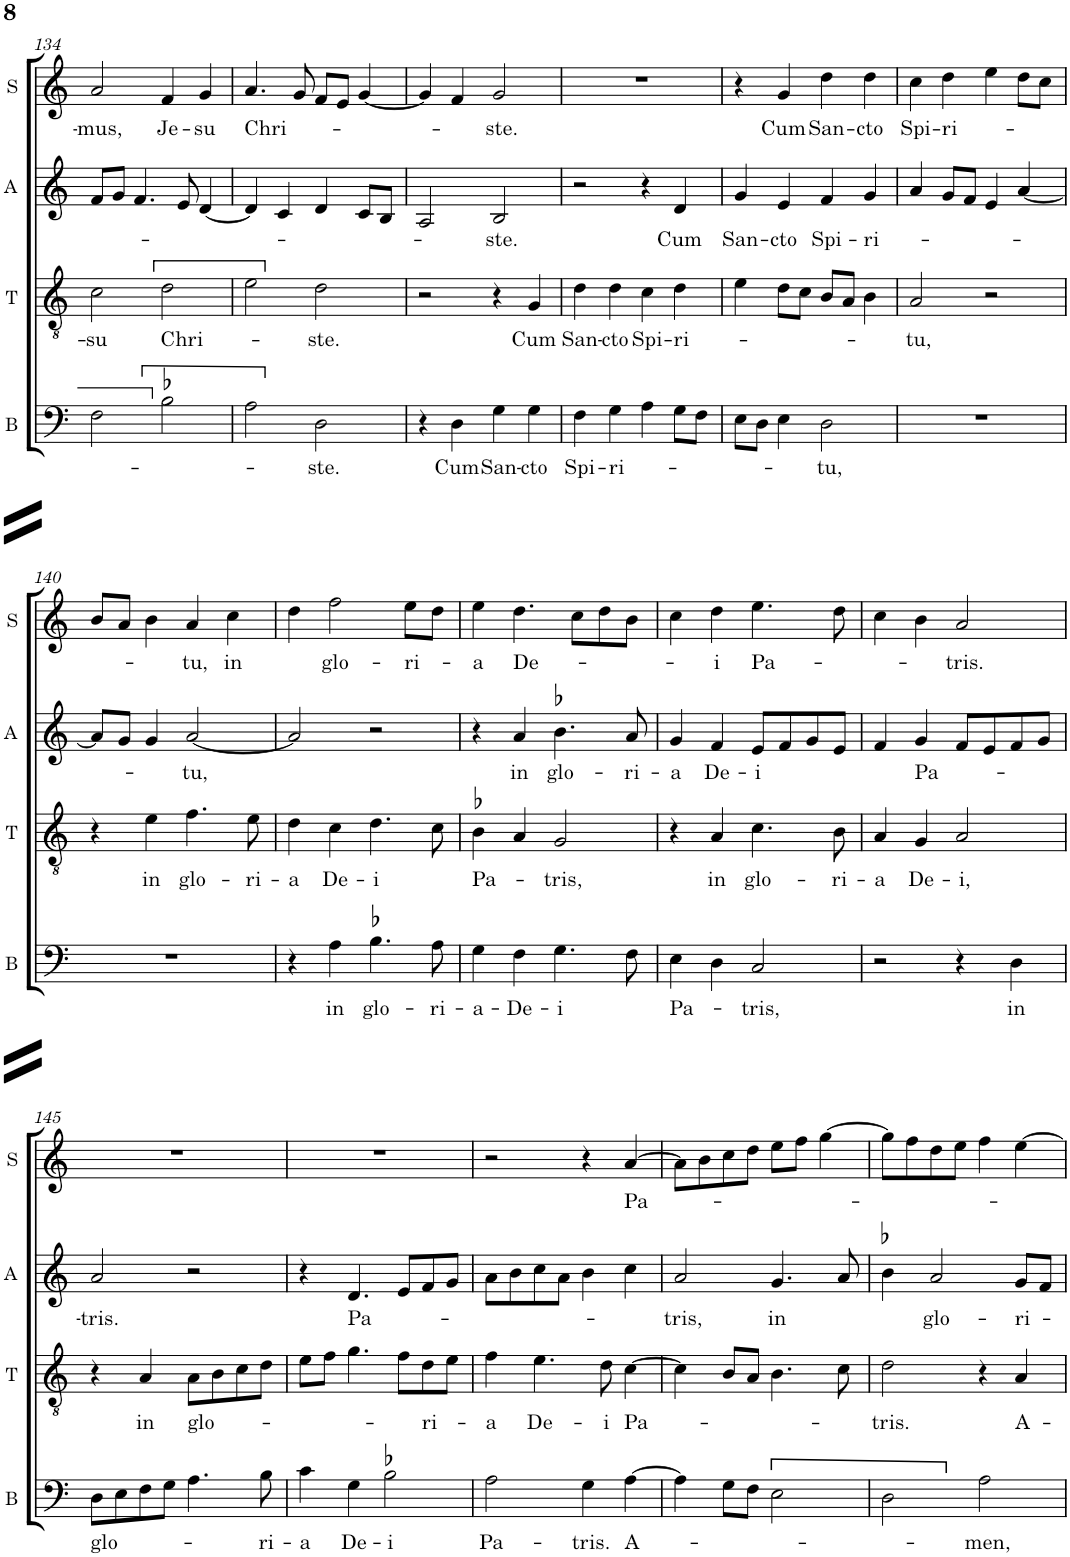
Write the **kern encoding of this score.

**kern	**text	**kern	**text	**kern	**text	**kern	**text
*part4	*part4	*part3	*part3	*part2	*part2	*part1	*part1
*staff4	*staff4	*staff3	*staff3	*staff2	*staff2	*staff1	*staff1
*I"B	*	*I"T	*	*I"A	*	*I"S	*
*I'B	*	*I'T	*	*I'A	*	*I'S	*
!!LO:PB:g=z
*clefF4	*	*clefGv2	*	*clefG2	*	*clefG2	*
*k[]	*	*k[]	*	*k[]	*	*k[]	*
*M2/2	*	*M2/2	*	*M2/2	*	*M2/2	*
*met(c|)	*	*met(c|)	*	*met(c|)	*	*met(c|)	*
=134	=134	=134	=134	=134	=134	=134	=134
!	!	!	!LO:LY:b	!	!	!	!LO:LY:b
2F\	.	2c\	-su	8f/L	.	2a/	-mus,
.	.	.	.	8g/J	.	.	.
.	.	.	.	4.f/	.	.	.
!	!	!	!LO:LY:b	!	!	!	!LO:LY:b
2B-X\	.	2d\	Chri-	.	.	4f/	Je-
.	.	.	.	8e/	.	.	.
!	!	!	!	!	!	!	!LO:LY:b
.	.	.	.	[4d/	.	4g/	-su
=135	=135	=135	=135	=135	=135	=135	=135
!	!	!	!	!	!	!	!LO:LY:b
2A\	.	2e\	.	4d/]	.	4.a/	Chri-
.	.	.	.	4c/	.	.	.
.	.	.	.	.	.	8g/	.
!	!LO:LY:b	!	!LO:LY:b	!	!	!	!
2D\	-ste.	2d\	-ste.	4d/	.	8f/L	.
.	.	.	.	.	.	8e/J	.
.	.	.	.	8c/L	.	[4g/	.
.	.	.	.	8B/J	.	.	.
=136	=136	=136	=136	=136	=136	=136	=136
4r	.	2r	.	2A/	.	4g/]	.
!	!LO:LY:b	!	!	!	!	!	!
4D\	Cum	.	.	.	.	4f/	.
!	!LO:LY:b	!	!	!	!LO:LY:b	!	!LO:LY:b
4G\	San-	4r	.	2B/	-ste.	2g/	-ste.
!	!LO:LY:b	!	!LO:LY:b	!	!	!	!
4G\	-cto	4G/	Cum	.	.	.	.
=137	=137	=137	=137	=137	=137	=137	=137
!	!LO:LY:b	!	!LO:LY:b	!	!	!	!
4F\	Spi-	4d\	San-	2r	.	1r	.
!	!LO:LY:b	!	!LO:LY:b	!	!	!	!
4G\	-ri-	4d\	-cto	.	.	.	.
!	!	!	!LO:LY:b	!	!	!	!
4A\	.	4c\	Spi-	4r	.	.	.
!	!	!	!LO:LY:b	!	!LO:LY:b	!	!
8G\L	.	4d\	-ri-	4d/	Cum	.	.
8F\J	.	.	.	.	.	.	.
=138	=138	=138	=138	=138	=138	=138	=138
!	!	!	!	!	!LO:LY:b	!	!
8E\L	.	4e\	.	4g/	San-	4r	.
8D\J	.	.	.	.	.	.	.
!	!	!	!	!	!LO:LY:b	!	!LO:LY:b
4E\	.	8d\L	.	4e/	-cto	4g/	Cum
.	.	8c\J	.	.	.	.	.
!	!LO:LY:b	!	!	!	!LO:LY:b	!	!LO:LY:b
2D\	-tu,	8B/L	.	4f/	Spi-	4dd\	San-
.	.	8A/J	.	.	.	.	.
!	!	!	!	!	!LO:LY:b	!	!LO:LY:b
.	.	4B\	.	4g/	-ri-	4dd\	-cto
=139	=139	=139	=139	=139	=139	=139	=139
!	!	!	!LO:LY:b	!	!	!	!LO:LY:b
1r	.	2A/	-tu,	4a/	.	4cc\	Spi-
!	!	!	!	!	!	!	!LO:LY:b
.	.	.	.	8g/L	.	4dd\	-ri-
.	.	.	.	8f/J	.	.	.
.	.	2r	.	4e/	.	4ee\	.
.	.	.	.	[4a/	.	8dd\L	.
.	.	.	.	.	.	8cc\J	.
!!LO:LB:g=z
=140	=140	=140	=140	=140	=140	=140	=140
1r	.	4r	.	8a/L]	.	8b/L	.
.	.	.	.	8g/J	.	8a/J	.
!	!	!	!LO:LY:b	!	!	!	!
.	.	4e\	in	4g/	.	4b\	.
!	!	!	!LO:LY:b	!	!LO:LY:b	!	!LO:LY:b
.	.	4.f\	glo-	[2a/	-tu,	4a/	-tu,
!	!	!	!	!	!	!	!LO:LY:b
.	.	.	.	.	.	4cc\	in
!	!	!	!LO:LY:b	!	!	!	!
.	.	8e\	-ri-	.	.	.	.
=141	=141	=141	=141	=141	=141	=141	=141
!	!	!	!LO:LY:b	!	!	!	!
4r	.	4d\	-a	2a/]	.	4dd\	.
!	!LO:LY:b	!	!LO:LY:b	!	!	!	!LO:LY:b
4A\	in	4c\	De-	.	.	2ff\	glo-
!	!LO:LY:b	!	!LO:LY:b	!	!	!	!
4.B-X\	glo-	4.d\	-i	2r	.	.	.
!	!	!	!	!	!	!	!LO:LY:b
.	.	.	.	.	.	8ee\L	-ri-
!	!LO:LY:b	!	!	!	!	!	!
8A\	-ri-	8c\	.	.	.	8dd\J	.
=142	=142	=142	=142	=142	=142	=142	=142
!	!LO:LY:b	!	!LO:LY:b	!	!	!	!LO:LY:b
4G\	-a-	4B-X\	Pa-	4r	.	4ee\	-a
!	!LO:LY:b	!	!	!	!LO:LY:b	!	!LO:LY:b
4F\	-De-	4A/	.	4a/	in	4.dd\	De-
!	!LO:LY:b	!	!LO:LY:b	!	!LO:LY:b	!	!
4.G\	-i	2G/	-tris,	4.b-X\	glo-	.	.
.	.	.	.	.	.	8cc\L	.
.	.	.	.	.	.	8dd\	.
!	!	!	!	!	!LO:LY:b	!	!
8F\	.	.	.	8a/	-ri-	8b\J	.
=143	=143	=143	=143	=143	=143	=143	=143
!	!LO:LY:b	!	!	!	!LO:LY:b	!	!
4E\	Pa-	4r	.	4g/	-a	4cc\	.
!	!	!	!LO:LY:b	!	!LO:LY:b	!	!LO:LY:b
4D\	.	4A/	in	4f/	De-	4dd\	-i
!	!LO:LY:b	!	!LO:LY:b	!	!LO:LY:b	!	!LO:LY:b
2C/	-tris,	4.c\	glo-	8e/L	-i	4.ee\	Pa-
.	.	.	.	8f/	.	.	.
.	.	.	.	8g/	.	.	.
!	!	!	!LO:LY:b	!	!	!	!
.	.	8B\	-ri-	8e/J	.	8dd\	.
=144	=144	=144	=144	=144	=144	=144	=144
!	!	!	!LO:LY:b	!	!	!	!
2r	.	4A/	-a	4f/	.	4cc\	.
!	!	!	!LO:LY:b	!	!LO:LY:b	!	!
.	.	4G/	De-	4g/	Pa-	4b\	.
!	!	!	!LO:LY:b	!	!	!	!LO:LY:b
4r	.	2A/	-i,	8f/L	.	2a/	-tris.
.	.	.	.	8e/	.	.	.
!	!LO:LY:b	!	!	!	!	!	!
4D\	in	.	.	8f/	.	.	.
.	.	.	.	8g/J	.	.	.
!!LO:LB:g=z
=145	=145	=145	=145	=145	=145	=145	=145
!	!LO:LY:b	!	!	!	!LO:LY:b	!	!
8D\L	glo-	4r	.	2a/	-tris.	1r	.
8E\	.	.	.	.	.	.	.
!	!	!	!LO:LY:b	!	!	!	!
8F\	.	4A/	in	.	.	.	.
8G\J	.	.	.	.	.	.	.
!	!	!	!LO:LY:b	!	!	!	!
4.A\	.	8A\L	glo-	2r	.	.	.
.	.	8B\	.	.	.	.	.
.	.	8c\	.	.	.	.	.
!	!LO:LY:b	!	!	!	!	!	!
8B\	-ri-	8d\J	.	.	.	.	.
=146	=146	=146	=146	=146	=146	=146	=146
!	!LO:LY:b	!	!	!	!	!	!
4c\	-a	8e\L	.	4r	.	1r	.
.	.	8f\J	.	.	.	.	.
!	!LO:LY:b	!	!	!	!LO:LY:b	!	!
4G\	De-	4.g\	.	4.d/	Pa-	.	.
!	!LO:LY:b	!	!	!	!	!	!
2B-X\	-i	.	.	.	.	.	.
.	.	8f\L	.	8e/L	.	.	.
!	!	!	!LO:LY:b	!	!	!	!
.	.	8d\	-ri-	8f/	.	.	.
.	.	8e\J	.	8g/J	.	.	.
=147	=147	=147	=147	=147	=147	=147	=147
!	!LO:LY:b	!	!LO:LY:b	!	!	!	!
2A\	Pa-	4f\	-a	8a\L	.	2r	.
.	.	.	.	8b\	.	.	.
!	!	!	!LO:LY:b	!	!	!	!
.	.	4.e\	De-	8cc\	.	.	.
.	.	.	.	8a\J	.	.	.
!	!LO:LY:b	!	!	!	!	!	!
4G\	tris.	.	.	4b\	.	4r	.
!	!	!	!LO:LY:b	!	!	!	!
.	.	8d\	-i	.	.	.	.
!	!LO:LY:b	!	!LO:LY:b	!	!	!	!LO:LY:b
[4A\	A-	[4c\	Pa-	4cc\	.	[4a/	Pa-
=148	=148	=148	=148	=148	=148	=148	=148
!	!	!	!	!	!LO:LY:b	!	!
4A\]	.	4c\]	.	2a/	-tris,	8a\L]	.
.	.	.	.	.	.	8b\	.
8G\L	.	8B/L	.	.	.	8cc\	.
8F\J	.	8A/J	.	.	.	8dd\J	.
!	!	!	!	!	!LO:LY:b	!	!
2E\	.	4.B\	.	4.g/	in	8ee\L	.
.	.	.	.	.	.	8ff\J	.
.	.	.	.	.	.	[4gg\	.
.	.	8c\	.	8a/	.	.	.
=149	=149	=149	=149	=149	=149	=149	=149
!	!	!	!LO:LY:b	!	!	!	!
2D\	.	2d\	tris.	4b-X\	.	8gg\L]	.
.	.	.	.	.	.	8ff\	.
!	!	!	!	!	!LO:LY:b	!	!
.	.	.	.	2a/	glo-	8dd\	.
.	.	.	.	.	.	8ee\J	.
!	!LO:LY:b	!	!	!	!	!	!
2A\	-men,	4r	.	.	.	4ff\	.
!	!	!	!LO:LY:b	!	!LO:LY:b	!	!
.	.	4A/	A-	8g/L	-ri-	[4ee\	.
.	.	.	.	8f/J	.	.	.
=	=	=	=	=	=	=	=
*-	*-	*-	*-	*-	*-	*-	*-
